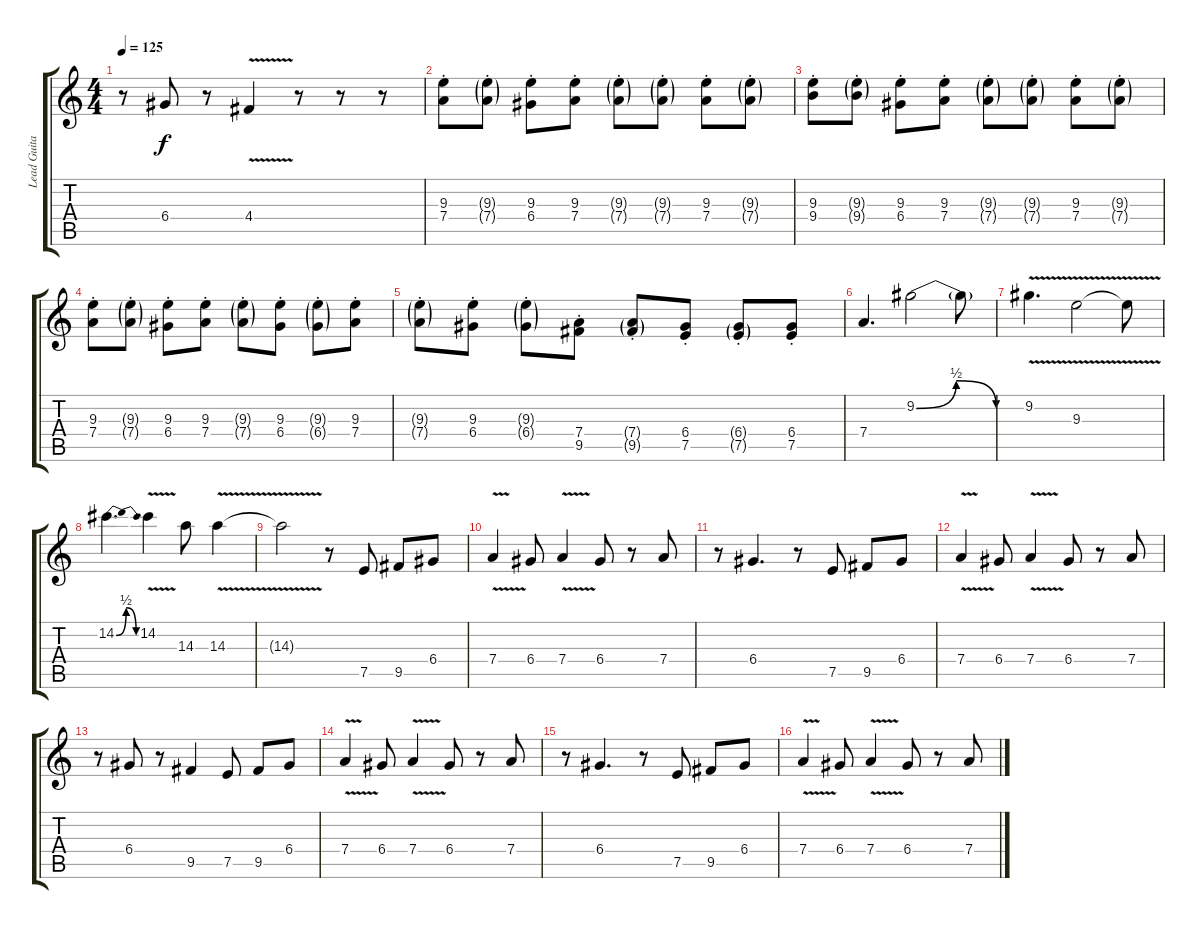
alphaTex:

\track ("Lead Guitar" "Lead Guita") {instrument distortionguitar}
\staff {score tabs}
\tuning (E4 B3 G3 D3 A2 D2) {hide}
\ts (4 4)
\tempo 125
\clef g2
\ks c
r.8{dy f} 6.4.8 r.8 4.4{v}.4 r.8 r.8 r.8 |
(9.3{st} 7.4{st}).8 (9.3{g st} 7.4{g st}).8 (9.3{st} 6.4{st}).8 (9.3{st} 7.4{st}).8 (9.3{g st} 7.4{g st}).8 (9.3{g st} 7.4{g st}).8 (9.3{st} 7.4{st}).8 (9.3{g st} 7.4{g st}).8 |
(9.3{st} 9.4{st}).8 (9.3{g st} 9.4{g st}).8 (9.3{st} 6.4{st}).8 (9.3{st} 7.4{st}).8 (9.3{g st} 7.4{g st}).8 (9.3{g st} 7.4{g st}).8 (9.3{st} 7.4{st}).8 (9.3{g st} 7.4{g st}).8 |
(9.3{st} 7.4{st}).8 (9.3{g st} 7.4{g st}).8 (9.3{st} 6.4{st}).8 (9.3{st} 7.4{st}).8 (9.3{g st} 7.4{g st}).8 (9.3{st} 6.4{st}).8 (9.3{g st} 6.4{g st}).8 (9.3{st} 7.4{st}).8 |
(9.3{g st} 7.4{g st}).8 (9.3{st} 6.4{st}).8 (9.3{g st} 6.4{g st}).8 (7.4{st} 9.5{st}).8 (7.4{g st} 9.5{g st}).8 (6.4 7.5{st}).8 (6.4{g st} 7.5{g st}).8 (6.4{st} 7.5{st}).8 |
7.4.4{d} 9.2{be (bendrelease 0 0 10 2 40 2 60 0)}.2 9.2{t}.8 |
9.2{v}.4{d} 9.3{v}.2 9.3{t}.8 |
14.2{be (bendrelease 0 0 15 2 45 2 60 0)}.4{d} 14.2{v}.4 14.3.8 14.3{v}.4 |
14.3{t}.2 r.8 7.5.8 9.5.8 6.4.8 |
7.4{v}.4 6.4.8 7.4{v}.4 6.4.8 r.8 7.4.8 |
r.8 6.4.4{d} r.8 7.5.8 9.5.8 6.4.8 |
7.4{v}.4 6.4.8 7.4{v}.4 6.4.8 r.8 7.4.8 |
r.8 6.4.8 r.8 9.5.4 7.5.8 9.5.8 6.4.8 |
7.4{v}.4 6.4.8 7.4{v}.4 6.4.8 r.8 7.4.8 |
r.8 6.4.4{d} r.8 7.5.8 9.5.8 6.4.8 |
7.4{v}.4 6.4.8 7.4{v}.4 6.4.8 r.8 7.4.8
